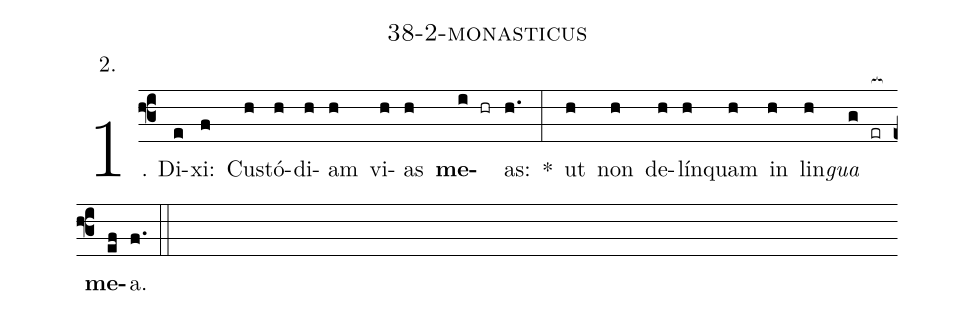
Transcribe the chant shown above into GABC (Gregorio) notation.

name: 38-2-monasticus;
annotation: 2.;
%%
(f3)1. Di(e)xi:(f) Cus(h)tó(h)di(h)am(h) vi(h)as(h) <b>me</b>(i hr)as:(h.) *(:) ut(h) non(h) de(h)lín(h)quam(h) in(h) lin(h)<i>gua</i>(g er[ocb:1{]) <b>me</b>(ef[ocb:0}])a.(f.) (::)
